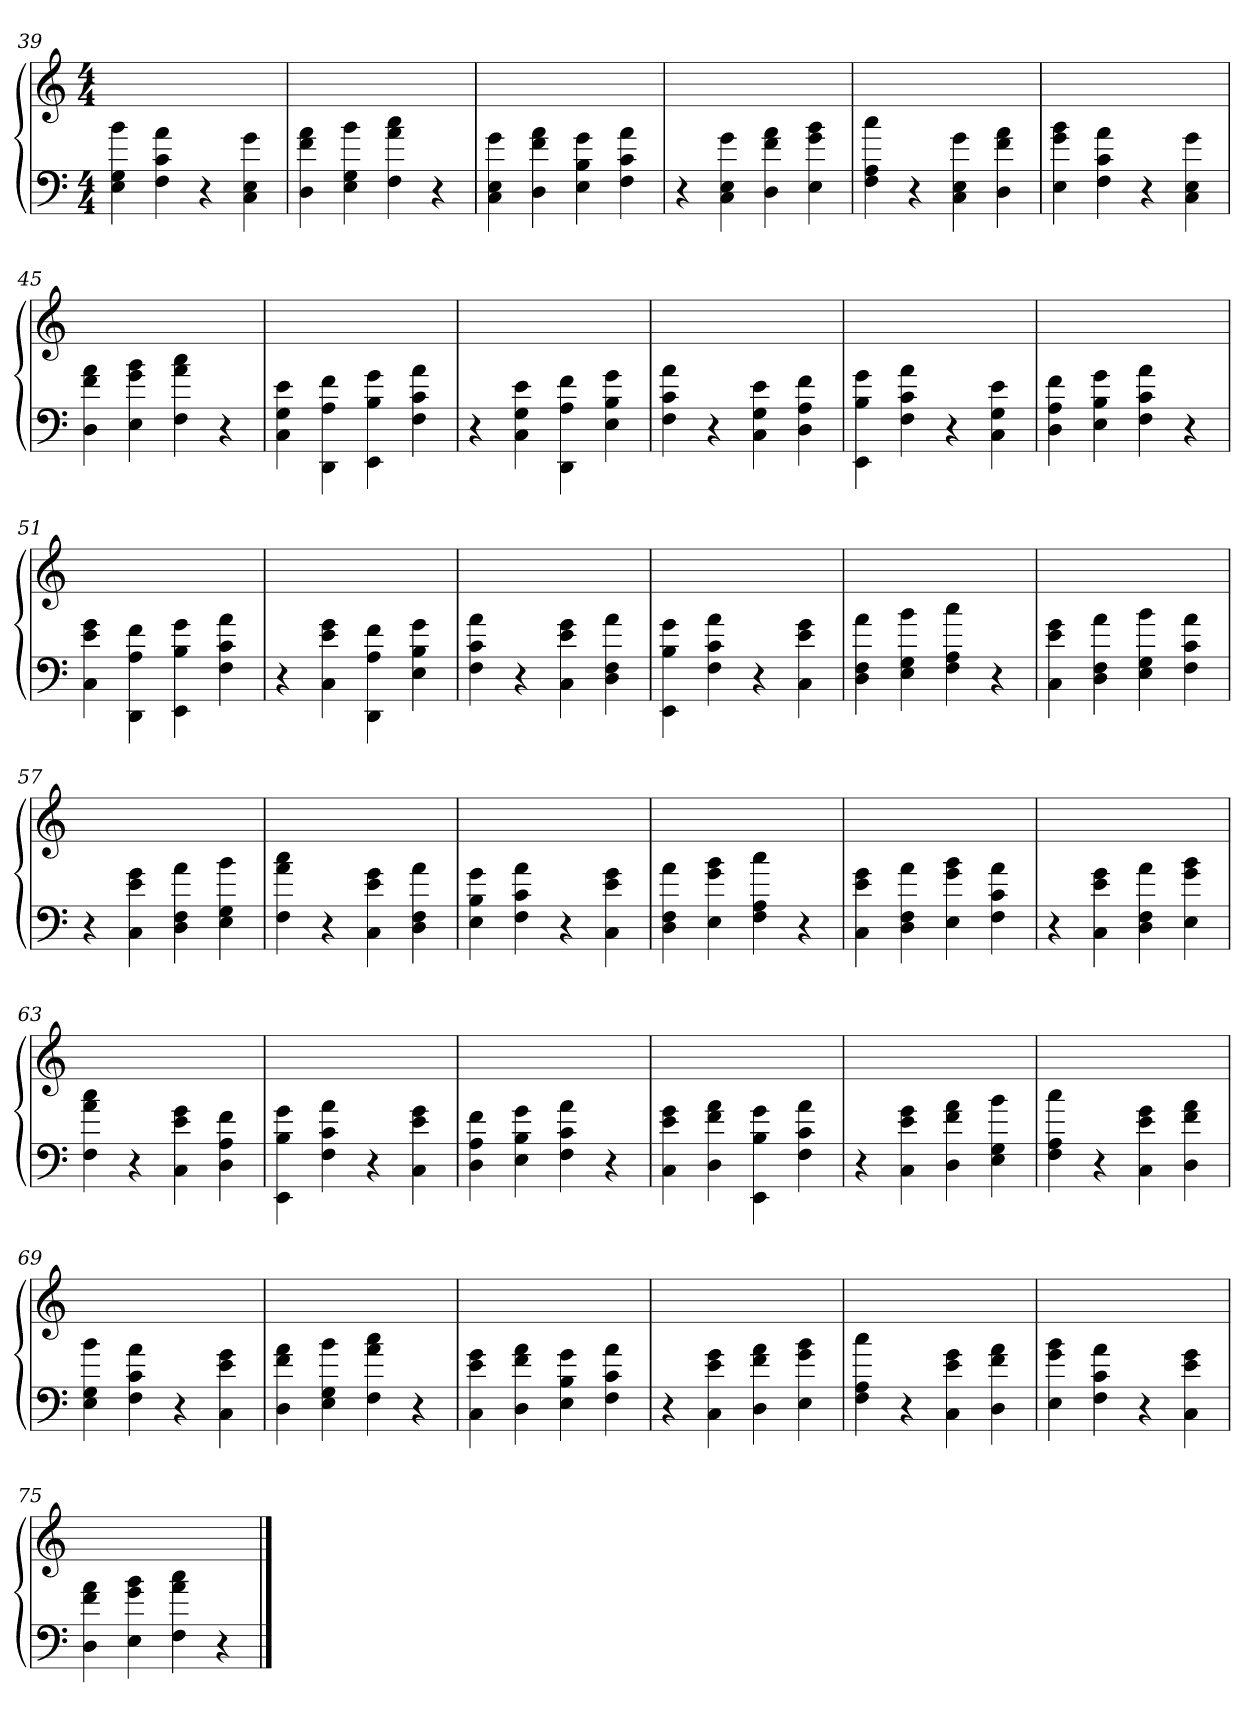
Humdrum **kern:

**kern	**kern
*part2	*part1
*staff2	*staff1
*clefF4	*clefG2
*k[]	*k[]
*C:	*C:
*M4/4	*M4/4
=39	=39
4E 4G 4b	1ryy
4F 4c 4a	.
4r	.
4C 4E 4g	.
=40	=40
4D 4f 4a	1ryy
4E 4G 4b	.
4F 4a 4cc	.
4r	.
=41	=41
4C 4E 4g	1ryy
4D 4f 4a	.
4E 4B 4g	.
4F 4c 4a	.
=42	=42
4r	1ryy
4C 4E 4g	.
4D 4f 4a	.
4E 4g 4b	.
=43	=43
4F 4A 4cc	1ryy
4r	.
4C 4E 4g	.
4D 4f 4a	.
=44	=44
4E 4g 4b	1ryy
4F 4c 4a	.
4r	.
4C 4E 4g	.
=45	=45
4D 4f 4a	1ryy
4E 4g 4b	.
4F 4a 4cc	.
4r	.
=46	=46
4C 4G 4e	1ryy
4DD 4A 4f	.
4EE 4B 4g	.
4F 4c 4a	.
=47	=47
4r	1ryy
4C 4G 4e	.
4DD 4A 4f	.
4E 4B 4g	.
=48	=48
4F 4c 4a	1ryy
4r	.
4C 4G 4e	.
4D 4A 4f	.
=49	=49
4EE 4B 4g	1ryy
4F 4c 4a	.
4r	.
4C 4G 4e	.
=50	=50
4D 4A 4f	1ryy
4E 4B 4g	.
4F 4c 4a	.
4r	.
=51	=51
4C 4e 4g	1ryy
4DD 4A 4f	.
4EE 4B 4g	.
4F 4c 4a	.
=52	=52
4r	1ryy
4C 4e 4g	.
4DD 4A 4f	.
4E 4B 4g	.
=53	=53
4F 4c 4a	1ryy
4r	.
4C 4e 4g	.
4D 4F 4a	.
=54	=54
4EE 4B 4g	1ryy
4F 4c 4a	.
4r	.
4C 4e 4g	.
=55	=55
4D 4F 4a	1ryy
4E 4G 4b	.
4F 4A 4cc	.
4r	.
=56	=56
4C 4e 4g	1ryy
4D 4F 4a	.
4E 4G 4b	.
4F 4c 4a	.
=57	=57
4r	1ryy
4C 4e 4g	.
4D 4F 4a	.
4E 4G 4b	.
=58	=58
4F 4a 4cc	1ryy
4r	.
4C 4e 4g	.
4D 4F 4a	.
=59	=59
4E 4B 4g	1ryy
4F 4c 4a	.
4r	.
4C 4e 4g	.
=60	=60
4D 4F 4a	1ryy
4E 4g 4b	.
4F 4A 4cc	.
4r	.
=61	=61
4C 4e 4g	1ryy
4D 4F 4a	.
4E 4g 4b	.
4F 4c 4a	.
=62	=62
4r	1ryy
4C 4e 4g	.
4D 4F 4a	.
4E 4g 4b	.
=63	=63
4F 4a 4cc	1ryy
4r	.
4C 4e 4g	.
4D 4A 4f	.
=64	=64
4EE 4B 4g	1ryy
4F 4c 4a	.
4r	.
4C 4e 4g	.
=65	=65
4D 4A 4f	1ryy
4E 4B 4g	.
4F 4c 4a	.
4r	.
=66	=66
4C 4e 4g	1ryy
4D 4f 4a	.
4EE 4B 4g	.
4F 4c 4a	.
=67	=67
4r	1ryy
4C 4e 4g	.
4D 4f 4a	.
4E 4G 4b	.
=68	=68
4F 4A 4cc	1ryy
4r	.
4C 4e 4g	.
4D 4f 4a	.
=69	=69
4E 4G 4b	1ryy
4F 4c 4a	.
4r	.
4C 4e 4g	.
=70	=70
4D 4f 4a	1ryy
4E 4G 4b	.
4F 4a 4cc	.
4r	.
=71	=71
4C 4e 4g	1ryy
4D 4f 4a	.
4E 4B 4g	.
4F 4c 4a	.
=72	=72
4r	1ryy
4C 4e 4g	.
4D 4f 4a	.
4E 4g 4b	.
=73	=73
4F 4A 4cc	1ryy
4r	.
4C 4e 4g	.
4D 4f 4a	.
=74	=74
4E 4g 4b	1ryy
4F 4c 4a	.
4r	.
4C 4e 4g	.
=75	=75
4D 4f 4a	1ryy
4E 4g 4b	.
4F 4a 4cc	.
4r	.
==	==
*-	*-
